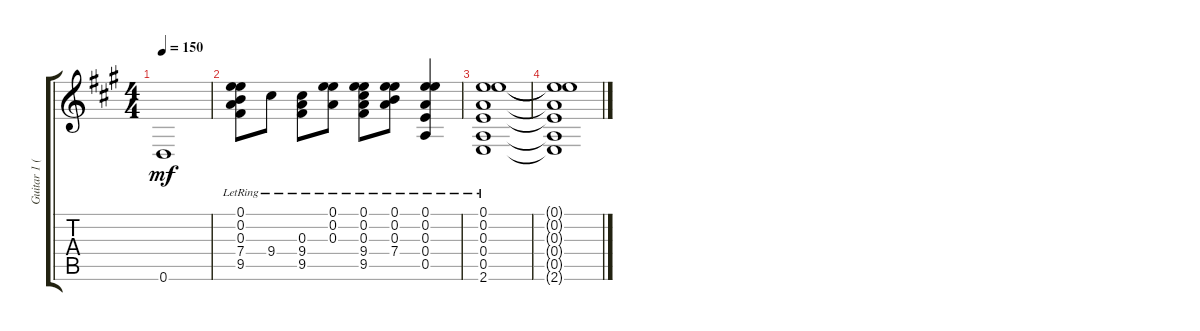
\track ("Guitar 1 (DAEAEE)" "Guitar 1 (") {instrument acousticguitarsteel}
\staff {score tabs}
\tuning (E4 E4 A3 E3 A2 D2) {hide}
\ts (4 4)
\tempo 150
\clef g2
\ks a
0.6{t}.1{dy mf} |
(0.1{lr} 0.2{lr} 0.3{lr} 7.4{lr} 9.5{lr}).8 9.4{lr}.8 (0.3{lr} 9.4{lr} 9.5{lr}).8 (0.1{lr} 0.2{lr} 0.3{lr}).8 (0.1{lr} 0.2{lr} 0.3{lr} 9.4{lr} 9.5{lr}).8 (0.1{lr} 0.2{lr} 0.3{lr} 7.4{lr}).8 (0.1{lr} 0.2{lr} 0.3{lr} 0.4{lr} 0.5{lr}).4 |
(0.1{lr} 0.2{lr} 0.3{lr} 0.4{lr} 0.5{lr} 2.6{lr}).1 |
(0.1{t} 0.2{t} 0.3{t} 0.4{t} 0.5{t} 2.6{t}).1
